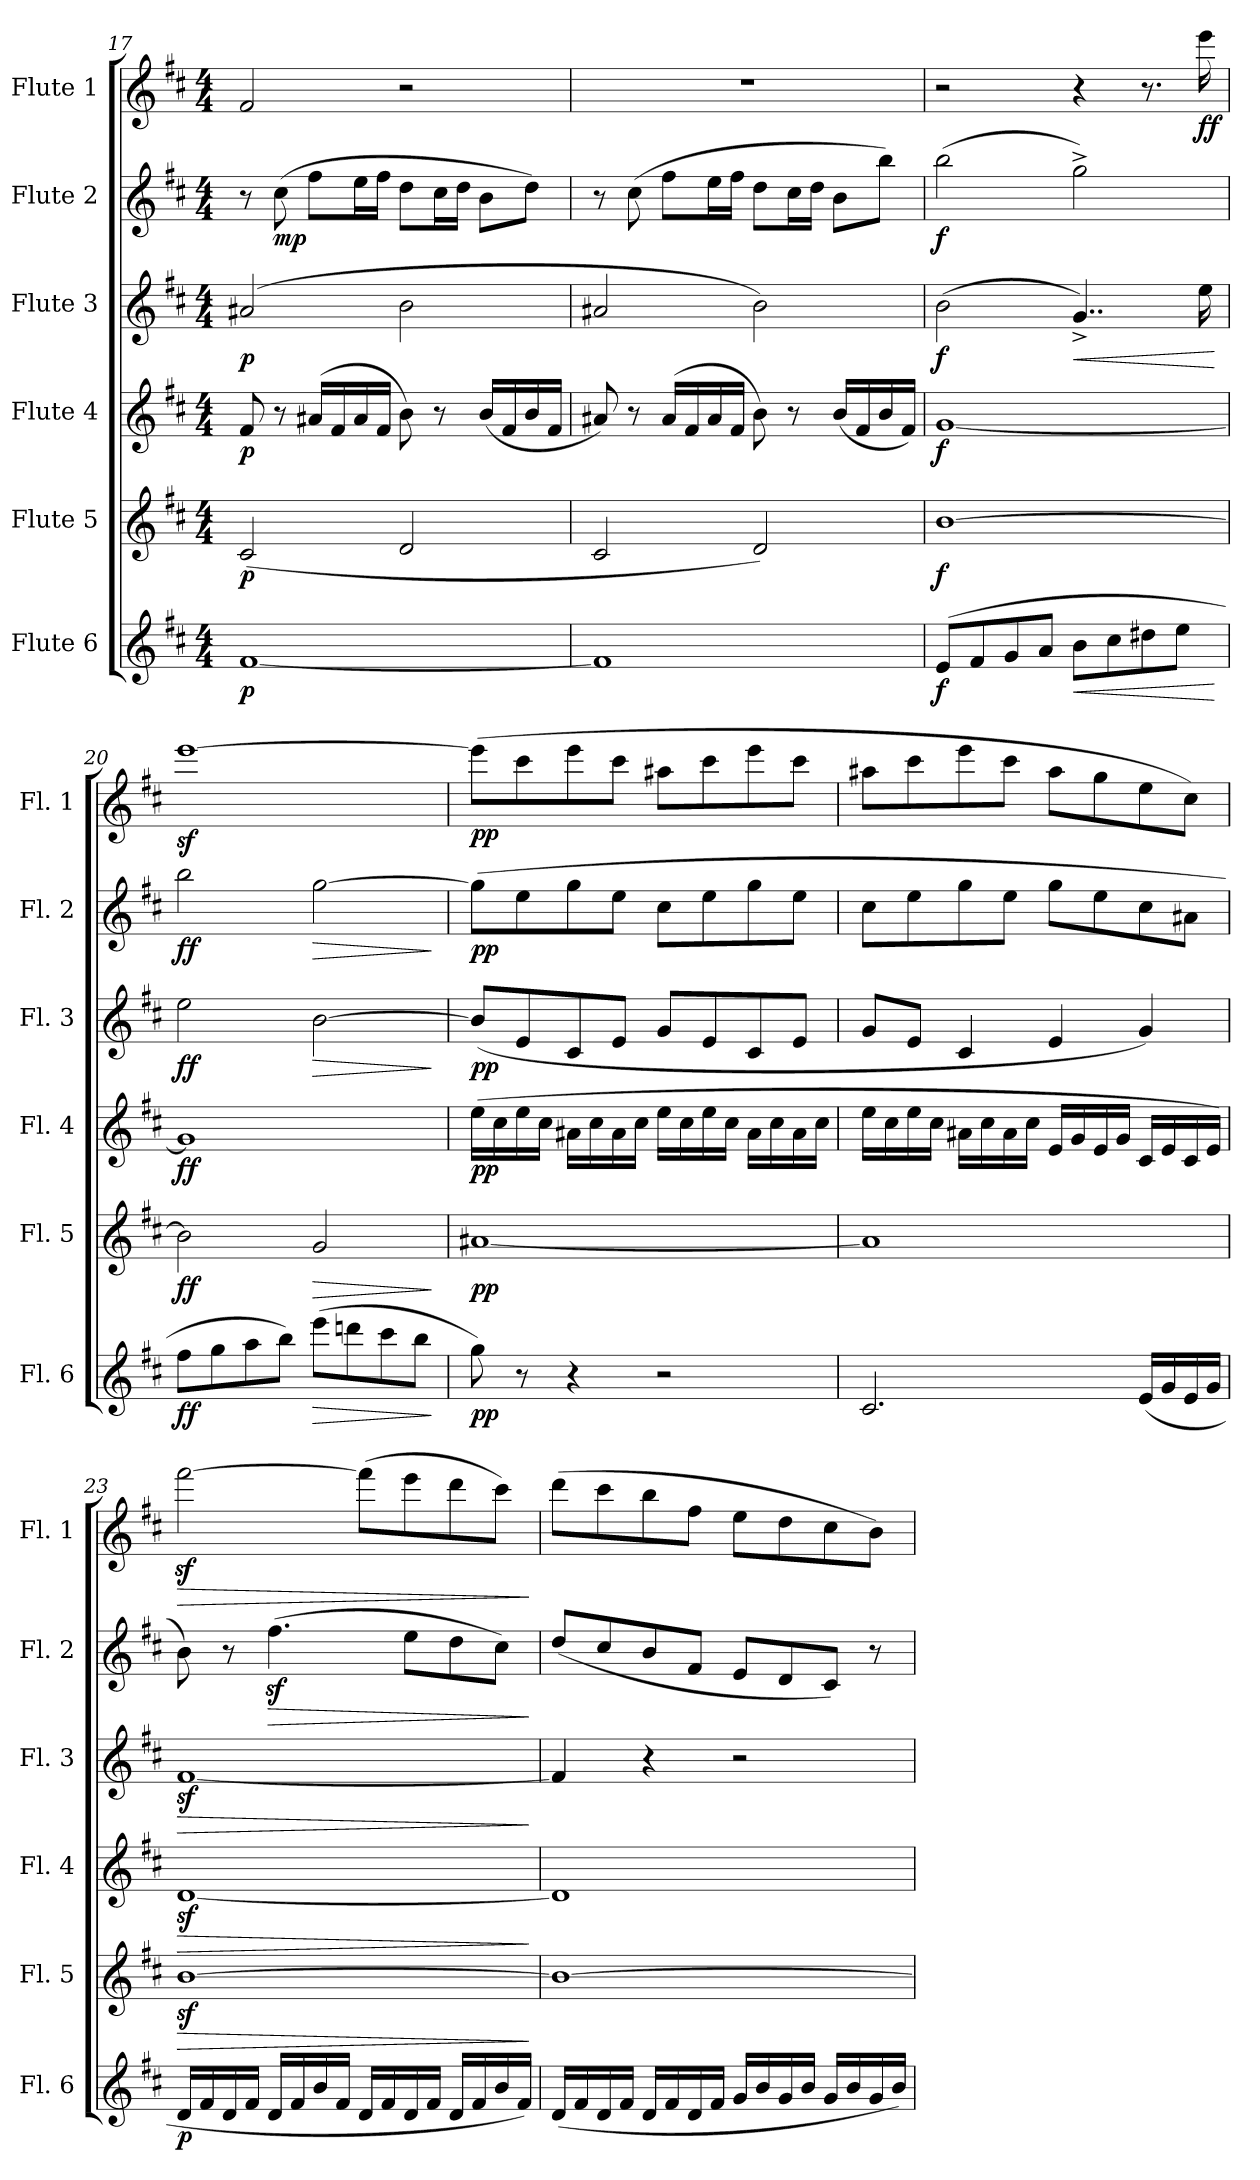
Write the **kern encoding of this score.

**kern	**dynam	**kern	**dynam	**kern	**dynam	**kern	**dynam	**kern	**dynam	**kern	**dynam
*part6	*part6	*part5	*part5	*part4	*part4	*part3	*part3	*part2	*part2	*part1	*part1
*staff6	*staff6	*staff5	*staff5	*staff4	*staff4	*staff3	*staff3	*staff2	*staff2	*staff1	*staff1
*I"Flute 6	*	*I"Flute 5	*	*I"Flute 4	*	*I"Flute 3	*	*I"Flute 2	*	*I"Flute 1	*
*I'Fl. 6	*	*I'Fl. 5	*	*I'Fl. 4	*	*I'Fl. 3	*	*I'Fl. 2	*	*I'Fl. 1	*
*clefG2	*	*clefG2	*	*clefG2	*	*clefG2	*	*clefG2	*	*clefG2	*
*k[f#c#]	*	*k[f#c#]	*	*k[f#c#]	*	*k[f#c#]	*	*k[f#c#]	*	*k[f#c#]	*
*M4/4	*	*M4/4	*	*M4/4	*	*M4/4	*	*M4/4	*	*M4/4	*
=17	=17	=17	=17	=17	=17	=17	=17	=17	=17	=17	=17
!	!LO:DY:b	!	!LO:DY:b	!	!LO:DY:b	!	!LO:DY:b	!	!	!	!
[1f#	p	(>2c#/	p	8f#/	p	(>2a#X/	p	8r	.	2f#/	.
!	!	!	!	!	!	!	!	!	!LO:DY:b	!	!
.	.	.	.	8r	.	.	.	(>8cc#\	mp	.	.
.	.	.	.	(<16a#X/LL	.	.	.	8ff#\L	.	.	.
.	.	.	.	16f#/	.	.	.	.	.	.	.
.	.	.	.	16a#/	.	.	.	16ee\L	.	.	.
.	.	.	.	16f#/JJ	.	.	.	16ff#\JJ	.	.	.
.	.	2d/	.	8b\)	.	2b\	.	8dd\L	.	2r	.
.	.	.	.	8r	.	.	.	16cc#\L	.	.	.
.	.	.	.	.	.	.	.	16dd\JJ	.	.	.
.	.	.	.	(<16b/LL	.	.	.	8b\L	.	.	.
.	.	.	.	16f#/	.	.	.	.	.	.	.
.	.	.	.	16b/	.	.	.	8dd\J)	.	.	.
.	.	.	.	16f#/JJ	.	.	.	.	.	.	.
=18	=18	=18	=18	=18	=18	=18	=18	=18	=18	=18	=18
1f#]	.	2c#/	.	8a#X/)	.	2a#X/	.	8r	.	1r	.
.	.	.	.	8r	.	.	.	(>8cc#\	.	.	.
.	.	.	.	(<16a#/LL	.	.	.	8ff#\L	.	.	.
.	.	.	.	16f#/	.	.	.	.	.	.	.
.	.	.	.	16a#/	.	.	.	16ee\L	.	.	.
.	.	.	.	16f#/JJ	.	.	.	16ff#\JJ	.	.	.
.	.	2d/)	.	8b\)	.	2b\)	.	8dd\L	.	.	.
.	.	.	.	8r	.	.	.	16cc#\L	.	.	.
.	.	.	.	.	.	.	.	16dd\JJ	.	.	.
.	.	.	.	(<16b/LL	.	.	.	8b\L	.	.	.
.	.	.	.	16f#/	.	.	.	.	.	.	.
.	.	.	.	16b/	.	.	.	8bb\J)	.	.	.
.	.	.	.	16f#/JJ)	.	.	.	.	.	.	.
=19	=19	=19	=19	=19	=19	=19	=19	=19	=19	=19	=19
!	!LO:DY:b	!	!LO:DY:b	!	!LO:DY:b	!	!LO:DY:b	!	!LO:DY:b	!	!
(>8e/L	f	[1b	f	[1g	f	(>2b\	f	(>2bb\	f	2r	.
8f#/	.	.	.	.	.	.	.	.	.	.	.
8g/	.	.	.	.	.	.	.	.	.	.	.
8a/J	.	.	.	.	.	.	.	.	.	.	.
!	!LO:HP:b	!	!	!	!	!	!LO:HP:b	!	!	!	!
8b\L	<	.	.	.	.	4..g^/)	<	2gg^\)	.	4r	.
8cc#\	.	.	.	.	.	.	.	.	.	.	.
8dd#X\	.	.	.	.	.	.	.	.	.	8.r	.
8ee\J	.	.	.	.	.	.	.	.	.	.	.
!	!	!	!	!	!	!	!	!	!	!	!LO:DY:b
.	.	.	.	.	.	16ee\	.	.	.	16eee\	ff
.	[	.	.	.	.	.	[	.	.	.	.
!!LO:LB:g=z
=20	=20	=20	=20	=20	=20	=20	=20	=20	=20	=20	=20
!	!LO:DY:b	!	!LO:DY:b	!	!LO:DY:b	!	!LO:DY:b	!	!LO:DY:b	!	!
8ff#\L	ff	2b\]	ff	1g]	ff	2ee\	ff	2bb\	ff	[1eeez<	.
8gg\	.	.	.	.	.	.	.	.	.	.	.
8aa\	.	.	.	.	.	.	.	.	.	.	.
8bb\J)	.	.	.	.	.	.	.	.	.	.	.
!	!LO:HP:b	!	!LO:HP:b	!	!	!	!LO:HP:b	!	!LO:HP:b	!	!
(>8eee\L	>	2g/	>	.	.	[2b\	>	[2gg\	>	.	.
8dddn\	.	.	.	.	.	.	.	.	.	.	.
8ccc#\	.	.	.	.	.	.	.	.	.	.	.
8bb\J	.	.	.	.	.	.	.	.	.	.	.
.	]	.	]	.	.	.	]	.	]	.	.
=21	=21	=21	=21	=21	=21	=21	=21	=21	=21	=21	=21
!	!LO:DY:b	!	!LO:DY:b	!	!LO:DY:b	!	!LO:DY:b	!	!LO:DY:b	!	!LO:DY:b
8gg\)	pp	[1a#X	pp	(>16ee\LL	pp	(>8b/L]	pp	(>8gg\L]	pp	(>8eee\L]	pp
.	.	.	.	16cc#\	.	.	.	.	.	.	.
8r	.	.	.	16ee\	.	8e/	.	8ee\	.	8ccc#\	.
.	.	.	.	16cc#\JJ	.	.	.	.	.	.	.
4r	.	.	.	16a#X\LL	.	8c#/	.	8gg\	.	8eee\	.
.	.	.	.	16cc#\	.	.	.	.	.	.	.
.	.	.	.	16a#\	.	8e/J	.	8ee\J	.	8ccc#\J	.
.	.	.	.	16cc#\JJ	.	.	.	.	.	.	.
2r	.	.	.	16ee\LL	.	8g/L	.	8cc#\L	.	8aa#X\L	.
.	.	.	.	16cc#\	.	.	.	.	.	.	.
.	.	.	.	16ee\	.	8e/	.	8ee\	.	8ccc#\	.
.	.	.	.	16cc#\JJ	.	.	.	.	.	.	.
.	.	.	.	16a#\LL	.	8c#/	.	8gg\	.	8eee\	.
.	.	.	.	16cc#\	.	.	.	.	.	.	.
.	.	.	.	16a#\	.	8e/J	.	8ee\J	.	8ccc#\J	.
.	.	.	.	16cc#\JJ	.	.	.	.	.	.	.
=22	=22	=22	=22	=22	=22	=22	=22	=22	=22	=22	=22
2.c#/	.	1a#]	.	16ee\LL	.	8g/L	.	8cc#\L	.	8aa#X\L	.
.	.	.	.	16cc#\	.	.	.	.	.	.	.
.	.	.	.	16ee\	.	8e/J	.	8ee\	.	8ccc#\	.
.	.	.	.	16cc#\JJ	.	.	.	.	.	.	.
.	.	.	.	16a#X\LL	.	4c#/	.	8gg\	.	8eee\	.
.	.	.	.	16cc#\	.	.	.	.	.	.	.
.	.	.	.	16a#\	.	.	.	8ee\J	.	8ccc#\J	.
.	.	.	.	16cc#\JJ	.	.	.	.	.	.	.
.	.	.	.	16e/LL	.	4e/	.	8gg\L	.	8aa#\L	.
.	.	.	.	16g/	.	.	.	.	.	.	.
.	.	.	.	16e/	.	.	.	8ee\	.	8gg\	.
.	.	.	.	16g/JJ	.	.	.	.	.	.	.
(>16e/LL	.	.	.	16c#/LL	.	4g/)	.	8cc#\	.	8ee\	.
16g/	.	.	.	16e/	.	.	.	.	.	.	.
16e/	.	.	.	16c#/	.	.	.	8a#X\J	.	8cc#\J)	.
16g/JJ	.	.	.	16e/JJ)	.	.	.	.	.	.	.
!!LO:PB:g=z
=23	=23	=23	=23	=23	=23	=23	=23	=23	=23	=23	=23
!	!LO:DY:b	!	!LO:HP:b	!	!LO:HP:b	!	!LO:HP:b	!	!	!	!LO:HP:b
16d/LL	p	[1bz<	>	[1dz<	>	[1f#z<	>	8b\)	.	[2fff#z<\	>
16f#/	.	.	.	.	.	.	.	.	.	.	.
16d/	.	.	.	.	.	.	.	8r	.	.	.
16f#/JJ	.	.	.	.	.	.	.	.	.	.	.
!	!	!	!	!	!	!	!	!	!LO:HP:b	!	!
16d/LL	.	.	.	.	.	.	.	(>4.ff#z<\	>	.	.
16f#/	.	.	.	.	.	.	.	.	.	.	.
16b/	.	.	.	.	.	.	.	.	.	.	.
16f#/JJ	.	.	.	.	.	.	.	.	.	.	.
16d/LL	.	.	.	.	.	.	.	.	.	(>8fff#\L]	.
16f#/	.	.	.	.	.	.	.	.	.	.	.
16d/	.	.	.	.	.	.	.	8ee\L	.	8eee\	.
16f#/JJ	.	.	.	.	.	.	.	.	.	.	.
16d/LL	.	.	.	.	.	.	.	8dd\	.	8ddd\	.
16f#/	.	.	.	.	.	.	.	.	.	.	.
16b/	.	.	.	.	.	.	.	8cc#\J)	.	8ccc#\J)	.
16f#/JJ)	.	.	.	.	.	.	.	.	.	.	.
.	.	.	]	.	]	.	]	.	]	.	]
=24	=24	=24	=24	=24	=24	=24	=24	=24	=24	=24	=24
(<16d/LL	.	1b_	.	1d]	.	4f#/]	.	(<8dd/L	.	(>8ddd\L	.
16f#/	.	.	.	.	.	.	.	.	.	.	.
16d/	.	.	.	.	.	.	.	8cc#/	.	8ccc#\	.
16f#/JJ	.	.	.	.	.	.	.	.	.	.	.
16d/LL	.	.	.	.	.	4r	.	8b/	.	8bb\	.
16f#/	.	.	.	.	.	.	.	.	.	.	.
16d/	.	.	.	.	.	.	.	8f#/J	.	8ff#\J	.
16f#/JJ	.	.	.	.	.	.	.	.	.	.	.
16g/LL	.	.	.	.	.	2r	.	8e/L	.	8ee\L	.
16b/	.	.	.	.	.	.	.	.	.	.	.
16g/	.	.	.	.	.	.	.	8d/	.	8dd\	.
16b/JJ	.	.	.	.	.	.	.	.	.	.	.
16g/LL	.	.	.	.	.	.	.	8c#/J)	.	8cc#\	.
16b/	.	.	.	.	.	.	.	.	.	.	.
16g/	.	.	.	.	.	.	.	8r	.	8b\J)	.
16b/JJ)	.	.	.	.	.	.	.	.	.	.	.
=	=	=	=	=	=	=	=	=	=	=	=
*-	*-	*-	*-	*-	*-	*-	*-	*-	*-	*-	*-
